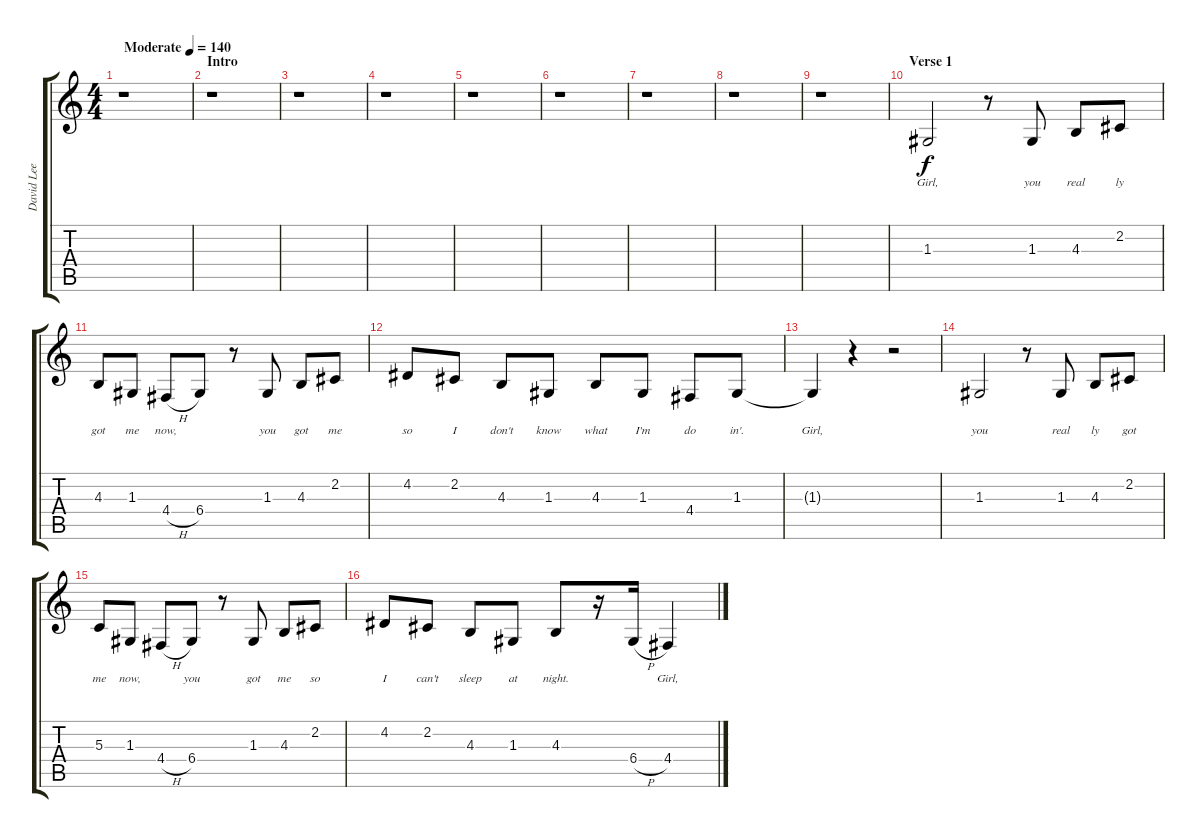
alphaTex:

\track ("David Lee Roth (Vocals)" "David Lee ") {instrument clarinet}
\staff {score tabs}
\tuning (E4 B3 G3 D3 A2 E2) {hide}
\ts (4 4)
\tempo (140 "Moderate")
\clef g2
\ks c
r.1{dy f instrument clarinet} |
\section ("" "Intro")
r.1 |
r.1 |
r.1 |
r.1 |
r.1 |
r.1 |
r.1 |
r.1 |
\section ("" "Verse 1")
1.3.2{lyrics (0 "Girl,") lyrics (1 "") lyrics (2 "") lyrics (3 "") lyrics (4 "")} r.8 1.3.8{lyrics (0 "you") lyrics (1 "") lyrics (2 "") lyrics (3 "") lyrics (4 "")} 4.3.8{lyrics (0 "real") lyrics (1 "") lyrics (2 "") lyrics (3 "") lyrics (4 "")} 2.2.8{lyrics (0 "ly") lyrics (1 "") lyrics (2 "") lyrics (3 "") lyrics (4 "")} |
4.3.8{lyrics (0 "got") lyrics (1 "") lyrics (2 "") lyrics (3 "") lyrics (4 "")} 1.3.8{lyrics (0 "me") lyrics (1 "") lyrics (2 "") lyrics (3 "") lyrics (4 "")} 4.4{h}.8{lyrics (0 "now,") lyrics (1 "") lyrics (2 "") lyrics (3 "") lyrics (4 "")} 6.4.8{lyrics (0 "") lyrics (1 "") lyrics (2 "") lyrics (3 "") lyrics (4 "")} r.8 1.3.8{lyrics (0 "you") lyrics (1 "") lyrics (2 "") lyrics (3 "") lyrics (4 "")} 4.3.8{lyrics (0 "got") lyrics (1 "") lyrics (2 "") lyrics (3 "") lyrics (4 "")} 2.2.8{lyrics (0 "me") lyrics (1 "") lyrics (2 "") lyrics (3 "") lyrics (4 "")} |
4.2.8{lyrics (0 "so") lyrics (1 "") lyrics (2 "") lyrics (3 "") lyrics (4 "")} 2.2.8{lyrics (0 "I") lyrics (1 "") lyrics (2 "") lyrics (3 "") lyrics (4 "")} 4.3.8{lyrics (0 "don't") lyrics (1 "") lyrics (2 "") lyrics (3 "") lyrics (4 "")} 1.3.8{lyrics (0 "know") lyrics (1 "") lyrics (2 "") lyrics (3 "") lyrics (4 "")} 4.3.8{lyrics (0 "what") lyrics (1 "") lyrics (2 "") lyrics (3 "") lyrics (4 "")} 1.3.8{lyrics (0 "I'm") lyrics (1 "") lyrics (2 "") lyrics (3 "") lyrics (4 "")} 4.4.8{lyrics (0 "do") lyrics (1 "") lyrics (2 "") lyrics (3 "") lyrics (4 "")} 1.3.8{lyrics (0 "in'.") lyrics (1 "") lyrics (2 "") lyrics (3 "") lyrics (4 "")} |
1.3{t}.4{lyrics (0 "Girl,") lyrics (1 "") lyrics (2 "") lyrics (3 "") lyrics (4 "")} r.4 r.2 |
1.3.2{lyrics (0 "you") lyrics (1 "") lyrics (2 "") lyrics (3 "") lyrics (4 "")} r.8 1.3.8{lyrics (0 "real") lyrics (1 "") lyrics (2 "") lyrics (3 "") lyrics (4 "")} 4.3.8{lyrics (0 "ly") lyrics (1 "") lyrics (2 "") lyrics (3 "") lyrics (4 "")} 2.2.8{lyrics (0 "got") lyrics (1 "") lyrics (2 "") lyrics (3 "") lyrics (4 "")} |
5.3.8{lyrics (0 "me") lyrics (1 "") lyrics (2 "") lyrics (3 "") lyrics (4 "")} 1.3.8{lyrics (0 "now,") lyrics (1 "") lyrics (2 "") lyrics (3 "") lyrics (4 "")} 4.4{h}.8{lyrics (0 "") lyrics (1 "") lyrics (2 "") lyrics (3 "") lyrics (4 "")} 6.4.8{lyrics (0 "you") lyrics (1 "") lyrics (2 "") lyrics (3 "") lyrics (4 "")} r.8 1.3.8{lyrics (0 "got") lyrics (1 "") lyrics (2 "") lyrics (3 "") lyrics (4 "")} 4.3.8{lyrics (0 "me") lyrics (1 "") lyrics (2 "") lyrics (3 "") lyrics (4 "")} 2.2.8{lyrics (0 "so") lyrics (1 "") lyrics (2 "") lyrics (3 "") lyrics (4 "")} |
4.2.8{lyrics (0 "I") lyrics (1 "") lyrics (2 "") lyrics (3 "") lyrics (4 "")} 2.2.8{lyrics (0 "can't") lyrics (1 "") lyrics (2 "") lyrics (3 "") lyrics (4 "")} 4.3.8{lyrics (0 "sleep") lyrics (1 "") lyrics (2 "") lyrics (3 "") lyrics (4 "")} 1.3.8{lyrics (0 "at") lyrics (1 "") lyrics (2 "") lyrics (3 "") lyrics (4 "")} 4.3.8{lyrics (0 "night.") lyrics (1 "") lyrics (2 "") lyrics (3 "") lyrics (4 "")} r.16 6.4{h}.16{lyrics (0 "") lyrics (1 "") lyrics (2 "") lyrics (3 "") lyrics (4 "")} 4.4.4{lyrics (0 "Girl,") lyrics (1 "") lyrics (2 "") lyrics (3 "") lyrics (4 "")}
